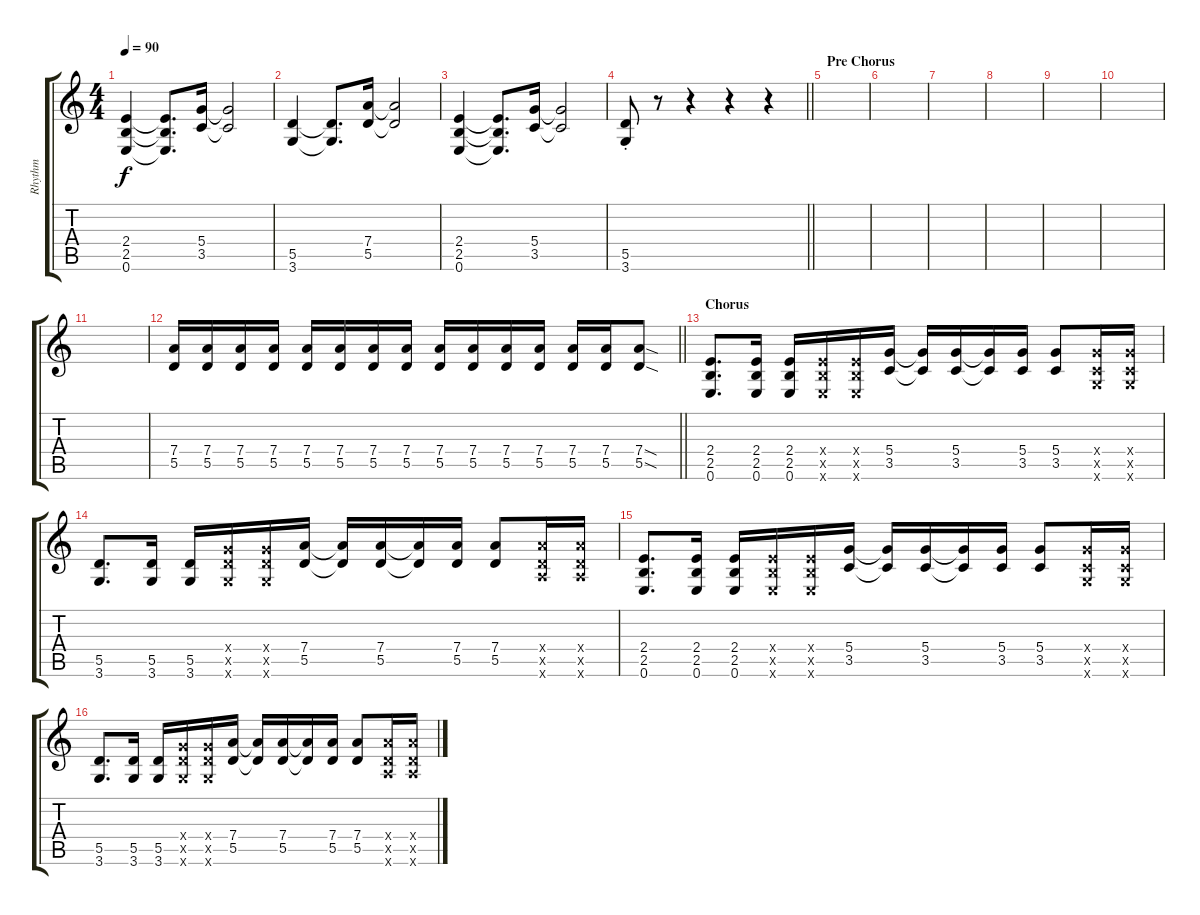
\track ("Rhythm" "Rhythm") {instrument distortionguitar}
\staff {score tabs}
\tuning (E4 B3 G3 D3 A2 E2) {hide}
\ts (4 4)
\tempo 90
\clef g2
\ks c
(2.4 2.5 0.6).4{dy f} (2.4{t} 2.5{t} 0.6{t}).8{d} (5.4 3.5).16 (5.4{t} 3.5{t}).2 |
(5.5 3.6).4 (5.5{t} 3.6{t}).8{d} (7.4 5.5).16 (7.4{t} 5.5{t}).2 |
(2.4 2.5 0.6).4 (2.4{t} 2.5{t} 0.6{t}).8{d} (5.4 3.5).16 (5.4{t} 3.5{t}).2 |
\barLineRight lightlight
(5.5 3.6{st}).8 r.8 r.4 r.4 r.4 |
\section ("" "Pre Chorus")
|
|
|
|
|
|
|
\barLineRight lightlight
(7.4 5.5).16{volume 14} (7.4 5.5).16 (7.4 5.5).16 (7.4 5.5).16 (7.4 5.5).16 (7.4 5.5).16 (7.4 5.5).16 (7.4 5.5).16 (7.4 5.5).16 (7.4 5.5).16 (7.4 5.5).16 (7.4 5.5).16 (7.4 5.5).16 (7.4 5.5).16 (7.4{sod} 5.5{sod}).8 |
\section ("" "Chorus")
(2.4 2.5 0.6).8{d} (2.4 2.5 0.6).16 (2.4 2.5 0.6).16 (2.4{x} 2.5{x} 0.6{x}).16 (2.4{x} 2.5{x} 0.6{x}).16 (5.4 3.5).16 (5.4{t} 3.5{t}).16 (5.4 3.5).16 (5.4{t} 3.5{t}).16 (5.4 3.5).16 (5.4 3.5).8 (5.4{x} 3.5{x} 3.6{x}).16 (5.4{x} 3.5{x} 3.6{x}).16 |
(5.5 3.6).8{d} (5.5 3.6).16 (5.5 3.6).16 (5.4{x} 5.5{x} 3.6{x}).16 (5.4{x} 5.5{x} 3.6{x}).16 (7.4 5.5).16 (7.4{t} 5.5{t}).16 (7.4 5.5).16 (7.4{t} 5.5{t}).16 (7.4 5.5).16 (7.4 5.5).8 (7.4{x} 5.5{x} 5.6{x}).16 (7.4{x} 5.5{x} 5.6{x}).16 |
(2.4 2.5 0.6).8{d} (2.4 2.5 0.6).16 (2.4 2.5 0.6).16 (2.4{x} 2.5{x} 0.6{x}).16 (2.4{x} 2.5{x} 0.6{x}).16 (5.4 3.5).16 (5.4{t} 3.5{t}).16 (5.4 3.5).16 (5.4{t} 3.5{t}).16 (5.4 3.5).16 (5.4 3.5).8 (5.4{x} 3.5{x} 3.6{x}).16 (5.4{x} 3.5{x} 3.6{x}).16 |
(5.5 3.6).8{d} (5.5 3.6).16 (5.5 3.6).16 (5.4{x} 5.5{x} 3.6{x}).16 (5.4{x} 5.5{x} 3.6{x}).16 (7.4 5.5).16 (7.4{t} 5.5{t}).16 (7.4 5.5).16 (7.4{t} 5.5{t}).16 (7.4 5.5).16 (7.4 5.5).8 (7.4{x} 5.5{x} 5.6{x}).16 (7.4{x} 5.5{x} 5.6{x}).16
